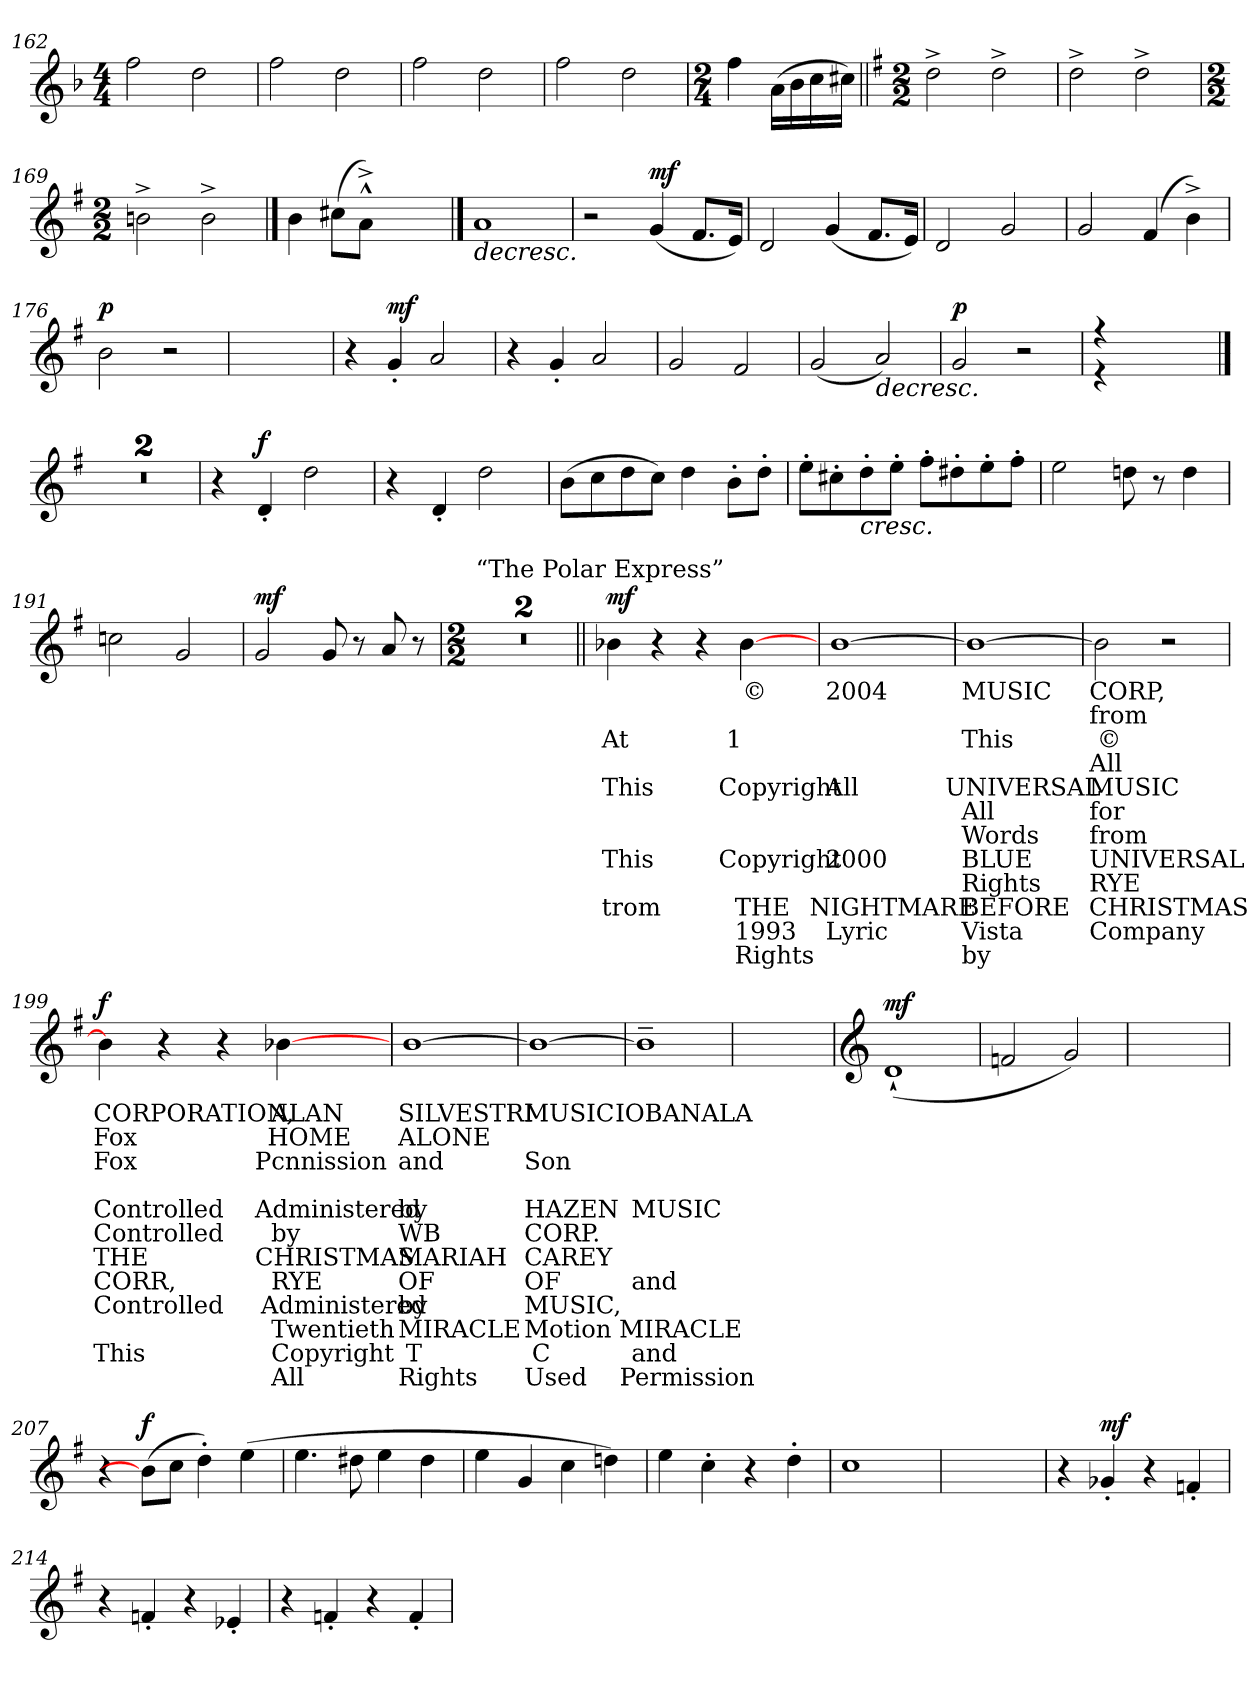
**kern	**text	**text	**text	**text	**text	**text	**text	**text	**text	**text	**text	**text	**dynam
*part1	*part1	*part1	*part1	*part1	*part1	*part1	*part1	*part1	*part1	*part1	*part1	*part1	*part1
*staff1	*staff1	*staff1	*staff1	*staff1	*staff1	*staff1	*staff1	*staff1	*staff1	*staff1	*staff1	*staff1	*staff1
*clefG2	*	*	*	*	*	*	*	*	*	*	*	*	*
*k[b-]	*	*	*	*	*	*	*	*	*	*	*	*	*
*M4/4	*	*	*	*	*	*	*	*	*	*	*	*	*
=162	=162	=162	=162	=162	=162	=162	=162	=162	=162	=162	=162	=162	=162
2ff\	.	.	.	.	.	.	.	.	.	.	.	.	.
2dd\	.	.	.	.	.	.	.	.	.	.	.	.	.
=163	=163	=163	=163	=163	=163	=163	=163	=163	=163	=163	=163	=163	=163
2ff\	.	.	.	.	.	.	.	.	.	.	.	.	.
2dd\	.	.	.	.	.	.	.	.	.	.	.	.	.
=164	=164	=164	=164	=164	=164	=164	=164	=164	=164	=164	=164	=164	=164
2ff\	.	.	.	.	.	.	.	.	.	.	.	.	.
2dd\	.	.	.	.	.	.	.	.	.	.	.	.	.
=165	=165	=165	=165	=165	=165	=165	=165	=165	=165	=165	=165	=165	=165
2ff\	.	.	.	.	.	.	.	.	.	.	.	.	.
2dd\	.	.	.	.	.	.	.	.	.	.	.	.	.
!!LO:LB:g=z
=166	=166	=166	=166	=166	=166	=166	=166	=166	=166	=166	=166	=166	=166
*M2/4	*	*	*	*	*	*	*	*	*	*	*	*	*
4ff\	.	.	.	.	.	.	.	.	.	.	.	.	.
(>16a\LL	.	.	.	.	.	.	.	.	.	.	.	.	.
16b-\	.	.	.	.	.	.	.	.	.	.	.	.	.
16cc\	.	.	.	.	.	.	.	.	.	.	.	.	.
16cc#X\JJ)	.	.	.	.	.	.	.	.	.	.	.	.	.
=167||	=167||	=167||	=167||	=167||	=167||	=167||	=167||	=167||	=167||	=167||	=167||	=167||	=167||
*k[f#]	*	*	*	*	*	*	*	*	*	*	*	*	*
*M2/2	*	*	*	*	*	*	*	*	*	*	*	*	*
2dd^\	.	.	.	.	.	.	.	.	.	.	.	.	.
2dd^\	.	.	.	.	.	.	.	.	.	.	.	.	.
=168	=168	=168	=168	=168	=168	=168	=168	=168	=168	=168	=168	=168	=168
2dd^\	.	.	.	.	.	.	.	.	.	.	.	.	.
2dd^\	.	.	.	.	.	.	.	.	.	.	.	.	.
=169	=169	=169	=169	=169	=169	=169	=169	=169	=169	=169	=169	=169	=169
*M2/2	*	*	*	*	*	*	*	*	*	*	*	*	*
2bn^\	.	.	.	.	.	.	.	.	.	.	.	.	.
2b^\	.	.	.	.	.	.	.	.	.	.	.	.	.
==170	==170	==170	==170	==170	==170	==170	==170	==170	==170	==170	==170	==170	==170
4b\	.	.	.	.	.	.	.	.	.	.	.	.	.
(>8cc#X\L	.	.	.	.	.	.	.	.	.	.	.	.	.
8a^^^\J)	.	.	.	.	.	.	.	.	.	.	.	.	.
2ryy	.	.	.	.	.	.	.	.	.	.	.	.	.
==171	==171	==171	==171	==171	==171	==171	==171	==171	==171	==171	==171	==171	==171
!	!	!	!	!	!	!	!	!	!	!	!	!	!LO:HP:b
1a	.	.	.	.	.	.	.	.	.	.	.	.	>
=172	=172	=172	=172	=172	=172	=172	=172	=172	=172	=172	=172	=172	=172
2r	.	.	.	.	.	.	.	.	.	.	.	.	.
!	!	!	!	!	!	!	!	!	!	!	!	!	!LO:DY:b
(4g/	.	.	.	.	.	.	.	.	.	.	.	.	mf
8.f#/L	.	.	.	.	.	.	.	.	.	.	.	.	.
16e/Jk)	.	.	.	.	.	.	.	.	.	.	.	.	.
!!LO:LB:g=z
=173	=173	=173	=173	=173	=173	=173	=173	=173	=173	=173	=173	=173	=173
2d/	.	.	.	.	.	.	.	.	.	.	.	.	.
(4g/	.	.	.	.	.	.	.	.	.	.	.	.	.
8.f#/L	.	.	.	.	.	.	.	.	.	.	.	.	.
16e/Jk)	.	.	.	.	.	.	.	.	.	.	.	.	.
=174	=174	=174	=174	=174	=174	=174	=174	=174	=174	=174	=174	=174	=174
2d/	.	.	.	.	.	.	.	.	.	.	.	.	.
2g/	.	.	.	.	.	.	.	.	.	.	.	.	.
=175	=175	=175	=175	=175	=175	=175	=175	=175	=175	=175	=175	=175	=175
2g/	.	.	.	.	.	.	.	.	.	.	.	.	.
(>4f#/	.	.	.	.	.	.	.	.	.	.	.	.	.
4b^\)	.	.	.	.	.	.	.	.	.	.	.	.	.
=176	=176	=176	=176	=176	=176	=176	=176	=176	=176	=176	=176	=176	=176
!	!	!	!	!	!	!	!	!	!	!	!	!	!LO:DY:b
2b\	.	.	.	.	.	.	.	.	.	.	.	.	p
2r	.	.	.	.	.	.	.	.	.	.	.	.	.
=177	=177	=177	=177	=177	=177	=177	=177	=177	=177	=177	=177	=177	=177
1ryy	.	.	.	.	.	.	.	.	.	.	.	.	.
=178	=178	=178	=178	=178	=178	=178	=178	=178	=178	=178	=178	=178	=178
4r	.	.	.	.	.	.	.	.	.	.	.	.	.
!	!	!	!	!	!	!	!	!	!	!	!	!	!LO:DY:b
4g'/	.	.	.	.	.	.	.	.	.	.	.	.	mf
2a/	.	.	.	.	.	.	.	.	.	.	.	.	.
=179	=179	=179	=179	=179	=179	=179	=179	=179	=179	=179	=179	=179	=179
4r	.	.	.	.	.	.	.	.	.	.	.	.	.
4g'/	.	.	.	.	.	.	.	.	.	.	.	.	.
2a/	.	.	.	.	.	.	.	.	.	.	.	.	.
=180	=180	=180	=180	=180	=180	=180	=180	=180	=180	=180	=180	=180	=180
2g/	.	.	.	.	.	.	.	.	.	.	.	.	.
2f#/	.	.	.	.	.	.	.	.	.	.	.	.	.
!!LO:LB:g=z
=181	=181	=181	=181	=181	=181	=181	=181	=181	=181	=181	=181	=181	=181
(2g/	.	.	.	.	.	.	.	.	.	.	.	.	.
!	!	!	!	!	!	!	!	!	!	!	!	!	!LO:HP:n=1:b
2a/)	.	.	.	.	.	.	.	.	.	.	.	.	] >
=182	=182	=182	=182	=182	=182	=182	=182	=182	=182	=182	=182	=182	=182
!	!	!	!	!	!	!	!	!	!	!	!	!	!LO:DY:b
2g/	.	.	.	.	.	.	.	.	.	.	.	.	p
2r	.	.	.	.	.	.	.	.	.	.	.	.	.
=183	=183	=183	=183	=183	=183	=183	=183	=183	=183	=183	=183	=183	=183
*^	*	*	*	*	*	*	*	*	*	*	*	*	*
4r	4r	.	.	.	.	.	.	.	.	.	.	.	.	.
2.ryy	2.ryy	.	.	.	.	.	.	.	.	.	.	.	.	.
==184	==184	==184	==184	==184	==184	==184	==184	==184	==184	==184	==184	==184	==184	==184
!LO:TX:a:B:t=Pit&colon; mosso	!	!	!	!	!	!	!	!	!	!	!	!	!	!
*v	*v	*	*	*	*	*	*	*	*	*	*	*	*	*
1r	.	.	.	.	.	.	.	.	.	.	.	.	.
=185	=185	=185	=185	=185	=185	=185	=185	=185	=185	=185	=185	=185	=185
1ryy	.	.	.	.	.	.	.	.	.	.	.	.	.
=186	=186	=186	=186	=186	=186	=186	=186	=186	=186	=186	=186	=186	=186
4r	.	.	.	.	.	.	.	.	.	.	.	.	.
!	!	!	!	!	!	!	!	!	!	!	!	!	!LO:DY:b
4d'/	.	.	.	.	.	.	.	.	.	.	.	.	f
2dd\	.	.	.	.	.	.	.	.	.	.	.	.	.
=187	=187	=187	=187	=187	=187	=187	=187	=187	=187	=187	=187	=187	=187
4r	.	.	.	.	.	.	.	.	.	.	.	.	.
4d'/	.	.	.	.	.	.	.	.	.	.	.	.	.
2dd\	.	.	.	.	.	.	.	.	.	.	.	.	.
=188	=188	=188	=188	=188	=188	=188	=188	=188	=188	=188	=188	=188	=188
(>8b\L	.	.	.	.	.	.	.	.	.	.	.	.	.
8cc\	.	.	.	.	.	.	.	.	.	.	.	.	.
8dd\	.	.	.	.	.	.	.	.	.	.	.	.	.
8cc\J)	.	.	.	.	.	.	.	.	.	.	.	.	.
4dd\	.	.	.	.	.	.	.	.	.	.	.	.	.
8b'\L	.	.	.	.	.	.	.	.	.	.	.	.	.
8dd'\J	.	.	.	.	.	.	.	.	.	.	.	.	.
!!LO:LB:g=z
=189	=189	=189	=189	=189	=189	=189	=189	=189	=189	=189	=189	=189	=189
8ee'\L	.	.	.	.	.	.	.	.	.	.	.	.	.
8cc#X'\	.	.	.	.	.	.	.	.	.	.	.	.	.
!	!	!	!	!	!	!	!	!	!	!	!	!	!LO:HP:b
8dd'\	.	.	.	.	.	.	.	.	.	.	.	.	<
8ee'\J	.	.	.	.	.	.	.	.	.	.	.	.	.
8ff#'\L	.	.	.	.	.	.	.	.	.	.	.	.	.
8dd#X'\	.	.	.	.	.	.	.	.	.	.	.	.	.
8ee'\	.	.	.	.	.	.	.	.	.	.	.	.	.
8ff#'\J	.	.	.	.	.	.	.	.	.	.	.	.	]
=190	=190	=190	=190	=190	=190	=190	=190	=190	=190	=190	=190	=190	=190
2ee\	.	.	.	.	.	.	.	.	.	.	.	.	.
8ddn\	.	.	.	.	.	.	.	.	.	.	.	.	.
8r	.	.	.	.	.	.	.	.	.	.	.	.	.
4dd\	.	.	.	.	.	.	.	.	.	.	.	.	.
=191	=191	=191	=191	=191	=191	=191	=191	=191	=191	=191	=191	=191	=191
2ccn\	.	.	.	.	.	.	.	.	.	.	.	.	.
2g/	.	.	.	.	.	.	.	.	.	.	.	.	.
=192	=192	=192	=192	=192	=192	=192	=192	=192	=192	=192	=192	=192	=192
!	!	!	!	!	!	!	!	!	!	!	!	!	!LO:DY:b
2g/	.	.	.	.	.	.	.	.	.	.	.	.	mf
8g/	.	.	.	.	.	.	.	.	.	.	.	.	.
8r	.	.	.	.	.	.	.	.	.	.	.	.	.
8a/	.	.	.	.	.	.	.	.	.	.	.	.	.
8r	.	.	.	.	.	.	.	.	.	.	.	.	.
=193	=193	=193	=193	=193	=193	=193	=193	=193	=193	=193	=193	=193	=193
*M2/2	*	*	*	*	*	*	*	*	*	*	*	*	*
!LO:TX:a:t=“The Polar Express”	!	!	!	!	!	!	!	!	!	!	!	!	!
1r	.	.	.	.	.	.	.	.	.	.	.	.	.
=194||	=194||	=194||	=194||	=194||	=194||	=194||	=194||	=194||	=194||	=194||	=194||	=194||	=194||
1ryy	.	.	.	.	.	.	.	.	.	.	.	.	.
!!LO:LB:g=z
=195||	=195||	=195||	=195||	=195||	=195||	=195||	=195||	=195||	=195||	=195||	=195||	=195||	=195||
!	!	!	!LO:LY:b	!	!LO:LY:b	!	!	!LO:LY:b	!	!LO:LY:b	!	!	!LO:DY:b
4b-X\	.	.	At	.	This	.	.	This	.	trom	.	.	mf
4r	.	.	.	.	.	.	.	.	.	.	.	.	.
4r	.	.	.	.	.	.	.	.	.	.	.	.	.
!	!LO:LY:b	!	!LO:LY:b	!	!LO:LY:b	!	!	!LO:LY:b	!	!LO:LY:b	!LO:LY:b	!LO:LY:b	!
[4b-\	©	.	1	.	Copyright	.	.	Copyright	.	THE	1993	Rights	.
=196	=196	=196	=196	=196	=196	=196	=196	=196	=196	=196	=196	=196	=196
!	!LO:LY:b	!	!	!	!LO:LY:b	!	!	!LO:LY:b	!	!LO:LY:b	!LO:LY:b	!	!
[1b	2004	.	.	.	All	.	.	2000	.	NIGHTMARE	Lyric	.	.
=197	=197	=197	=197	=197	=197	=197	=197	=197	=197	=197	=197	=197	=197
!	!LO:LY:b	!	!LO:LY:b	!	!LO:LY:b	!LO:LY:b	!LO:LY:b	!LO:LY:b	!LO:LY:b	!LO:LY:b	!LO:LY:b	!LO:LY:b	!
1b_	MUSIC	.	This	.	UNIVERSAL	All	Words	BLUE	Rights	BEFORE	Vista	by	.
=198	=198	=198	=198	=198	=198	=198	=198	=198	=198	=198	=198	=198	=198
!	!LO:LY:b	!LO:LY:b	!LO:LY:b	!LO:LY:b	!LO:LY:b	!LO:LY:b	!LO:LY:b	!LO:LY:b	!LO:LY:b	!LO:LY:b	!LO:LY:b	!	!
2b\]	CORP,	from	©	All	MUSIC	for	from	UNIVERSAL	RYE	CHRISTMAS	Company	.	.
2r	.	.	.	.	.	.	.	.	.	.	.	.	.
!!LO:LB:g=z
=199	=199	=199	=199	=199	=199	=199	=199	=199	=199	=199	=199	=199	=199
!	!LO:LY:b	!LO:LY:b	!LO:LY:b	!	!LO:LY:b	!LO:LY:b	!LO:LY:b	!LO:LY:b	!LO:LY:b	!	!LO:LY:b	!	!LO:DY:b
4b-\]	CORPORATION,	Fox	Fox	.	Controlled	Controlled	THE	CORR,	Controlled	.	This	.	f
4r	.	.	.	.	.	.	.	.	.	.	.	.	.
4r	.	.	.	.	.	.	.	.	.	.	.	.	.
!	!LO:LY:b	!LO:LY:b	!LO:LY:b	!	!LO:LY:b	!LO:LY:b	!LO:LY:b	!LO:LY:b	!LO:LY:b	!LO:LY:b	!LO:LY:b	!LO:LY:b	!
[4b-X\	ALAN	HOME	Pcnnission	.	Administered	by	CHRISTMAS	RYE	Administered	Twentieth	Copyright	All	.
=200	=200	=200	=200	=200	=200	=200	=200	=200	=200	=200	=200	=200	=200
!	!LO:LY:b	!LO:LY:b	!LO:LY:b	!	!LO:LY:b	!LO:LY:b	!LO:LY:b	!LO:LY:b	!LO:LY:b	!LO:LY:b	!LO:LY:b	!LO:LY:b	!
[1b	SILVESTRI	ALONE	and	.	by	WB	MARIAH	OF	by	MIRACLE	T	Rights	.
=201	=201	=201	=201	=201	=201	=201	=201	=201	=201	=201	=201	=201	=201
!	!LO:LY:b	!	!LO:LY:b	!	!LO:LY:b	!LO:LY:b	!LO:LY:b	!LO:LY:b	!LO:LY:b	!LO:LY:b	!LO:LY:b	!LO:LY:b	!
1b_	MUSIC	.	Son	.	HAZEN	CORP.	CAREY	OF	MUSIC,	Motion	C	Used	.
.	.	.	.	.	.	.	.	.	.	.	.	.	[
=202	=202	=202	=202	=202	=202	=202	=202	=202	=202	=202	=202	=202	=202
!	!LO:LY:b	!	!	!	!LO:LY:b	!	!	!LO:LY:b	!	!LO:LY:b	!LO:LY:b	!LO:LY:b	!
1b~]	IOBANALA	.	.	.	MUSIC	.	.	and	.	MIRACLE	and	Permission	.
=203	=203	=203	=203	=203	=203	=203	=203	=203	=203	=203	=203	=203	=203
1ryy	.	.	.	.	.	.	.	.	.	.	.	.	.
!!LO:PB:g=z
=204	=204	=204	=204	=204	=204	=204	=204	=204	=204	=204	=204	=204	=204
*clefG2	*	*	*	*	*	*	*	*	*	*	*	*	*
!	!	!	!	!	!	!	!	!	!	!	!	!	!LO:DY:b
(1d`	.	.	.	.	.	.	.	.	.	.	.	.	mf
=205	=205	=205	=205	=205	=205	=205	=205	=205	=205	=205	=205	=205	=205
2fn/	.	.	.	.	.	.	.	.	.	.	.	.	.
2g/)	.	.	.	.	.	.	.	.	.	.	.	.	.
=206	=206	=206	=206	=206	=206	=206	=206	=206	=206	=206	=206	=206	=206
1ryy	.	.	.	.	.	.	.	.	.	.	.	.	.
=207	=207	=207	=207	=207	=207	=207	=207	=207	=207	=207	=207	=207	=207
4r	.	.	.	.	.	.	.	.	.	.	.	.	.
!	!	!	!	!	!	!	!	!	!	!	!	!	!LO:DY:b
(>8b-\L]	.	.	.	.	.	.	.	.	.	.	.	.	f
8cc\J	.	.	.	.	.	.	.	.	.	.	.	.	.
4dd'\)	.	.	.	.	.	.	.	.	.	.	.	.	.
(>4ee\	.	.	.	.	.	.	.	.	.	.	.	.	.
=208	=208	=208	=208	=208	=208	=208	=208	=208	=208	=208	=208	=208	=208
4.ee\	.	.	.	.	.	.	.	.	.	.	.	.	.
8dd#X\	.	.	.	.	.	.	.	.	.	.	.	.	.
4ee\	.	.	.	.	.	.	.	.	.	.	.	.	.
4dd#\	.	.	.	.	.	.	.	.	.	.	.	.	.
=209	=209	=209	=209	=209	=209	=209	=209	=209	=209	=209	=209	=209	=209
4ee\	.	.	.	.	.	.	.	.	.	.	.	.	.
4g/	.	.	.	.	.	.	.	.	.	.	.	.	.
4cc\	.	.	.	.	.	.	.	.	.	.	.	.	.
4ddn\)	.	.	.	.	.	.	.	.	.	.	.	.	.
=210	=210	=210	=210	=210	=210	=210	=210	=210	=210	=210	=210	=210	=210
4ee\	.	.	.	.	.	.	.	.	.	.	.	.	.
4cc'\	.	.	.	.	.	.	.	.	.	.	.	.	.
4r	.	.	.	.	.	.	.	.	.	.	.	.	.
4dd'\	.	.	.	.	.	.	.	.	.	.	.	.	.
!!LO:LB:g=z
=211	=211	=211	=211	=211	=211	=211	=211	=211	=211	=211	=211	=211	=211
1cc	.	.	.	.	.	.	.	.	.	.	.	.	.
=212	=212	=212	=212	=212	=212	=212	=212	=212	=212	=212	=212	=212	=212
1ryy	.	.	.	.	.	.	.	.	.	.	.	.	.
=213	=213	=213	=213	=213	=213	=213	=213	=213	=213	=213	=213	=213	=213
4r	.	.	.	.	.	.	.	.	.	.	.	.	.
!	!	!	!	!	!	!	!	!	!	!	!	!	!LO:DY:b
4g-X'/	.	.	.	.	.	.	.	.	.	.	.	.	mf
4r	.	.	.	.	.	.	.	.	.	.	.	.	.
4fn'/	.	.	.	.	.	.	.	.	.	.	.	.	.
=214	=214	=214	=214	=214	=214	=214	=214	=214	=214	=214	=214	=214	=214
4r	.	.	.	.	.	.	.	.	.	.	.	.	.
4fn'/	.	.	.	.	.	.	.	.	.	.	.	.	.
4r	.	.	.	.	.	.	.	.	.	.	.	.	.
4e-X'/	.	.	.	.	.	.	.	.	.	.	.	.	.
=215	=215	=215	=215	=215	=215	=215	=215	=215	=215	=215	=215	=215	=215
4r	.	.	.	.	.	.	.	.	.	.	.	.	.
4fn'/	.	.	.	.	.	.	.	.	.	.	.	.	.
4r	.	.	.	.	.	.	.	.	.	.	.	.	.
4f'/	.	.	.	.	.	.	.	.	.	.	.	.	.
=	=	=	=	=	=	=	=	=	=	=	=	=	=
*-	*-	*-	*-	*-	*-	*-	*-	*-	*-	*-	*-	*-	*-
